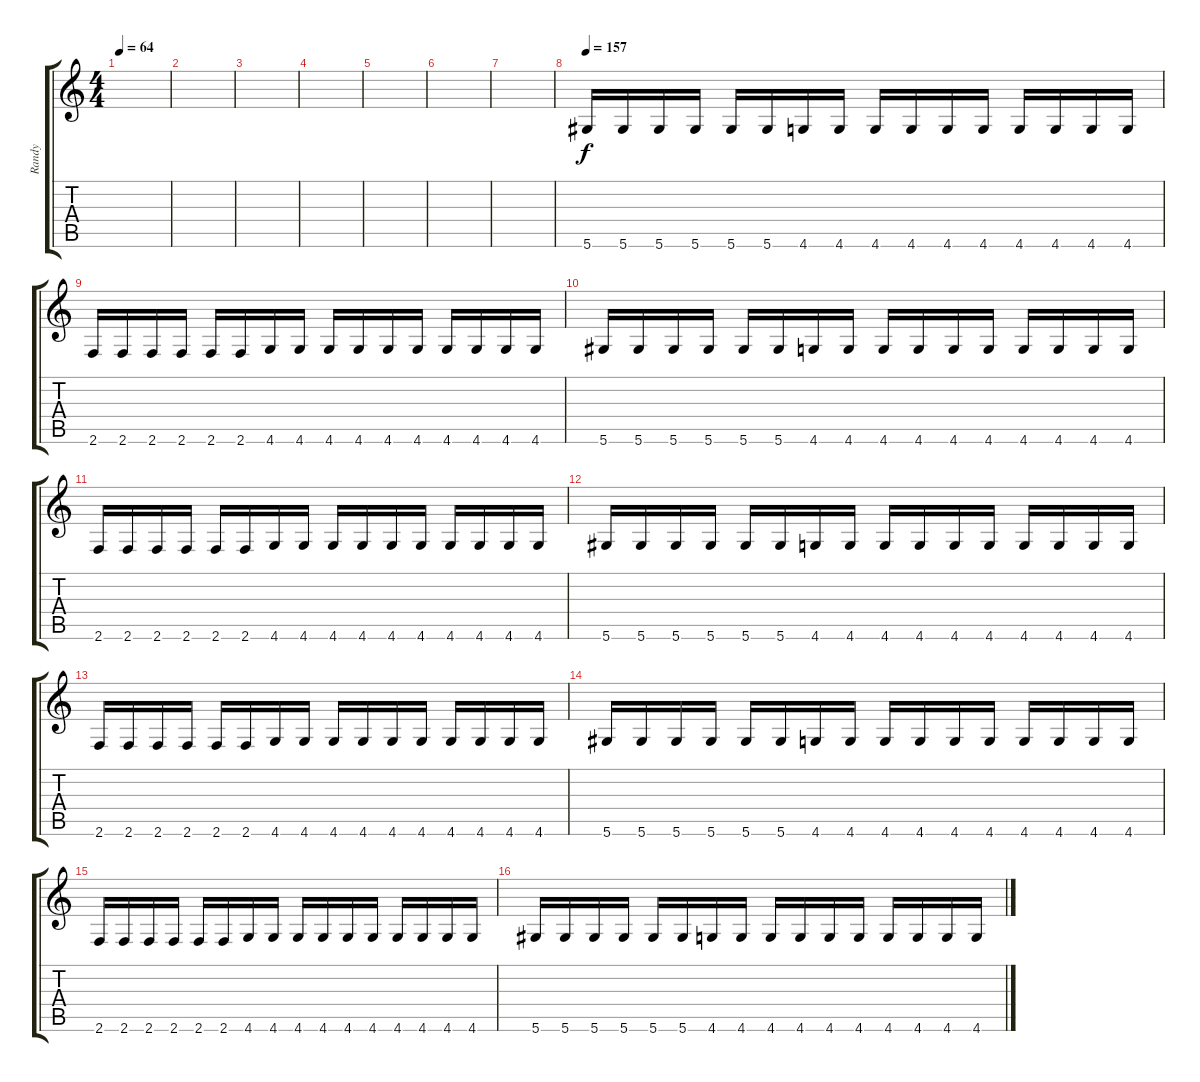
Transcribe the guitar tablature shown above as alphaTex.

\track ("Randy" "Randy") {instrument distortionguitar}
\staff {score tabs}
\tuning (Eb4 Bb3 Gb3 Db3 Ab2 Eb2) {hide}
\ts (4 4)
\tempo 64
\clef g2
\ks c
|
|
|
|
|
|
|
\tempo 157
5.6.16 5.6.16 5.6.16 5.6.16 5.6.16 5.6.16 4.6.16 4.6.16 4.6.16 4.6.16 4.6.16 4.6.16 4.6.16 4.6.16 4.6.16 4.6.16 |
2.6.16 2.6.16 2.6.16 2.6.16 2.6.16 2.6.16 4.6.16 4.6.16 4.6.16 4.6.16 4.6.16 4.6.16 4.6.16 4.6.16 4.6.16 4.6.16 |
5.6.16 5.6.16 5.6.16 5.6.16 5.6.16 5.6.16 4.6.16 4.6.16 4.6.16 4.6.16 4.6.16 4.6.16 4.6.16 4.6.16 4.6.16 4.6.16 |
2.6.16 2.6.16 2.6.16 2.6.16 2.6.16 2.6.16 4.6.16 4.6.16 4.6.16 4.6.16 4.6.16 4.6.16 4.6.16 4.6.16 4.6.16 4.6.16 |
5.6.16 5.6.16 5.6.16 5.6.16 5.6.16 5.6.16 4.6.16 4.6.16 4.6.16 4.6.16 4.6.16 4.6.16 4.6.16 4.6.16 4.6.16 4.6.16 |
2.6.16 2.6.16 2.6.16 2.6.16 2.6.16 2.6.16 4.6.16 4.6.16 4.6.16 4.6.16 4.6.16 4.6.16 4.6.16 4.6.16 4.6.16 4.6.16 |
5.6.16 5.6.16 5.6.16 5.6.16 5.6.16 5.6.16 4.6.16 4.6.16 4.6.16 4.6.16 4.6.16 4.6.16 4.6.16 4.6.16 4.6.16 4.6.16 |
2.6.16 2.6.16 2.6.16 2.6.16 2.6.16 2.6.16 4.6.16 4.6.16 4.6.16 4.6.16 4.6.16 4.6.16 4.6.16 4.6.16 4.6.16 4.6.16 |
5.6.16 5.6.16 5.6.16 5.6.16 5.6.16 5.6.16 4.6.16 4.6.16 4.6.16 4.6.16 4.6.16 4.6.16 4.6.16 4.6.16 4.6.16 4.6.16
